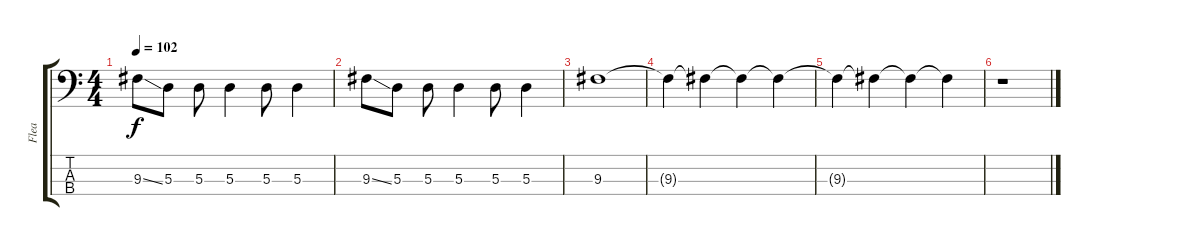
\track ("Flea" "Flea") {instrument electricbassfinger}
\staff {score tabs}
\tuning (G2 D2 A1 E1) {hide}
\ts (4 4)
\tempo 102
\clef f4
\ks c
9.3{ss}.8{dy f} 5.3.8 5.3.8 5.3.4 5.3.8 5.3.4 |
9.3{ss}.8 5.3.8 5.3.8 5.3.4 5.3.8 5.3.4 |
9.3.1 |
9.3{t}.4 9.3{t}.4 9.3{t}.4 9.3{t}.4 |
9.3{t}.4 9.3{t}.4 9.3{t}.4 9.3{t}.4 |
r.1
